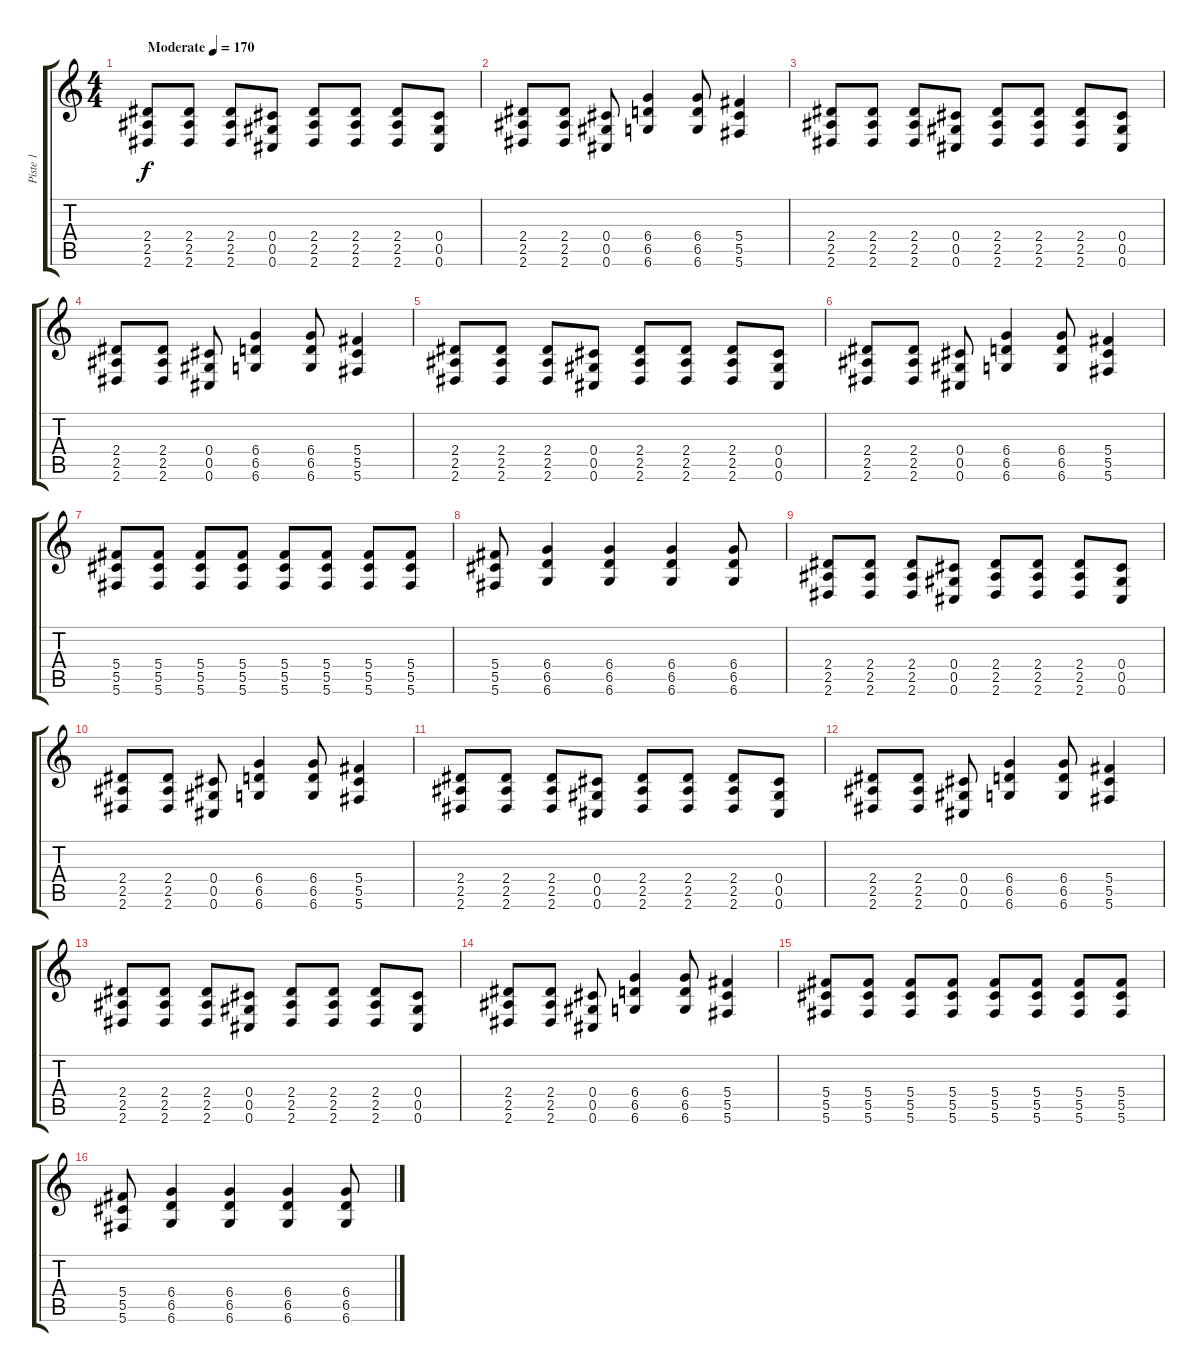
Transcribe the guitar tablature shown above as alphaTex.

\track ("Piste 1" "Piste 1") {instrument overdrivenguitar}
\staff {score tabs}
\tuning (Eb4 Bb3 Gb3 Db3 Ab2 Db2) {hide}
\ts (4 4)
\tempo (170 "Moderate")
\clef g2
\ks c
(2.4 2.5 2.6).8{dy f instrument overdrivenguitar} (2.4 2.5 2.6).8 (2.4 2.5 2.6).8 (0.4 0.5 0.6).8 (2.4 2.5 2.6).8 (2.4 2.5 2.6).8 (2.4 2.5 2.6).8 (0.4 0.5 0.6).8 |
(2.4 2.5 2.6).8 (2.4 2.5 2.6).8 (0.4 0.5 0.6).8 (6.4 6.5 6.6).4 (6.4 6.5 6.6).8 (5.4 5.5 5.6).4 |
(2.4 2.5 2.6).8 (2.4 2.5 2.6).8 (2.4 2.5 2.6).8 (0.4 0.5 0.6).8 (2.4 2.5 2.6).8 (2.4 2.5 2.6).8 (2.4 2.5 2.6).8 (0.4 0.5 0.6).8 |
(2.4 2.5 2.6).8 (2.4 2.5 2.6).8 (0.4 0.5 0.6).8 (6.4 6.5 6.6).4 (6.4 6.5 6.6).8 (5.4 5.5 5.6).4 |
(2.4 2.5 2.6).8 (2.4 2.5 2.6).8 (2.4 2.5 2.6).8 (0.4 0.5 0.6).8 (2.4 2.5 2.6).8 (2.4 2.5 2.6).8 (2.4 2.5 2.6).8 (0.4 0.5 0.6).8 |
(2.4 2.5 2.6).8 (2.4 2.5 2.6).8 (0.4 0.5 0.6).8 (6.4 6.5 6.6).4 (6.4 6.5 6.6).8 (5.4 5.5 5.6).4 |
(5.4 5.5 5.6).8 (5.4 5.5 5.6).8 (5.4 5.5 5.6).8 (5.4 5.5 5.6).8 (5.4 5.5 5.6).8 (5.4 5.5 5.6).8 (5.4 5.5 5.6).8 (5.4 5.5 5.6).8 |
(5.4 5.5 5.6).8 (6.4 6.5 6.6).4 (6.4 6.5 6.6).4 (6.4 6.5 6.6).4 (6.4 6.5 6.6).8 |
(2.4 2.5 2.6).8 (2.4 2.5 2.6).8 (2.4 2.5 2.6).8 (0.4 0.5 0.6).8 (2.4 2.5 2.6).8 (2.4 2.5 2.6).8 (2.4 2.5 2.6).8 (0.4 0.5 0.6).8 |
(2.4 2.5 2.6).8 (2.4 2.5 2.6).8 (0.4 0.5 0.6).8 (6.4 6.5 6.6).4 (6.4 6.5 6.6).8 (5.4 5.5 5.6).4 |
(2.4 2.5 2.6).8 (2.4 2.5 2.6).8 (2.4 2.5 2.6).8 (0.4 0.5 0.6).8 (2.4 2.5 2.6).8 (2.4 2.5 2.6).8 (2.4 2.5 2.6).8 (0.4 0.5 0.6).8 |
(2.4 2.5 2.6).8 (2.4 2.5 2.6).8 (0.4 0.5 0.6).8 (6.4 6.5 6.6).4 (6.4 6.5 6.6).8 (5.4 5.5 5.6).4 |
(2.4 2.5 2.6).8 (2.4 2.5 2.6).8 (2.4 2.5 2.6).8 (0.4 0.5 0.6).8 (2.4 2.5 2.6).8 (2.4 2.5 2.6).8 (2.4 2.5 2.6).8 (0.4 0.5 0.6).8 |
(2.4 2.5 2.6).8 (2.4 2.5 2.6).8 (0.4 0.5 0.6).8 (6.4 6.5 6.6).4 (6.4 6.5 6.6).8 (5.4 5.5 5.6).4 |
(5.4 5.5 5.6).8 (5.4 5.5 5.6).8 (5.4 5.5 5.6).8 (5.4 5.5 5.6).8 (5.4 5.5 5.6).8 (5.4 5.5 5.6).8 (5.4 5.5 5.6).8 (5.4 5.5 5.6).8 |
(5.4 5.5 5.6).8 (6.4 6.5 6.6).4 (6.4 6.5 6.6).4 (6.4 6.5 6.6).4 (6.4 6.5 6.6).8
